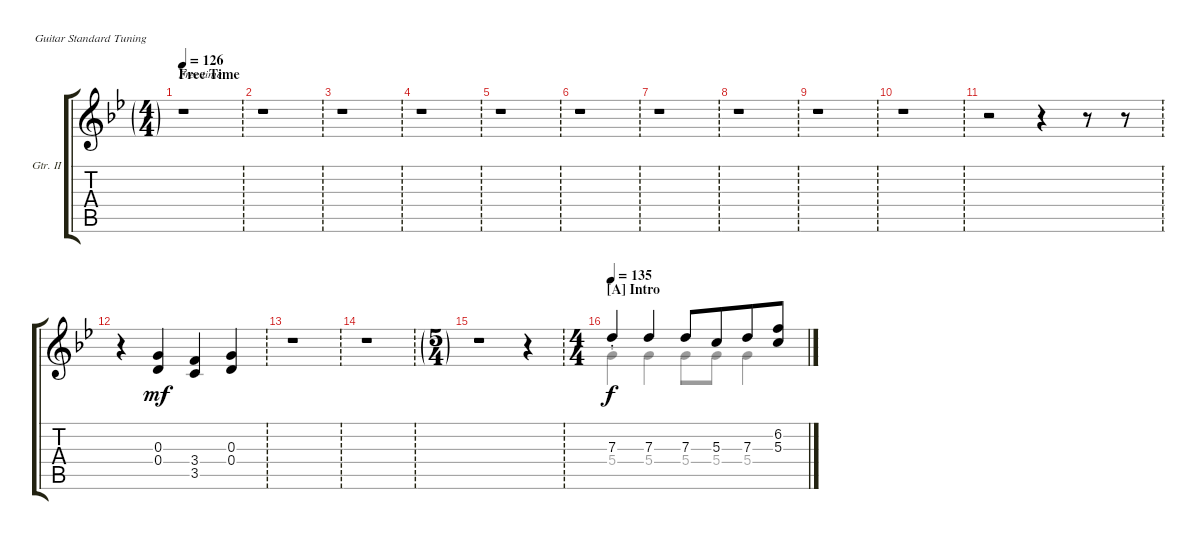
\defaultSystemsLayout 4
\bracketExtendMode groupsimilarinstruments
\firstSystemTrackNameOrientation horizontal
\otherSystemsTrackNameOrientation horizontal
\track ("Guitar II" "Gtr. II") {instrument electricguitarclean}
\staff {score tabs}
\tuning (E4 B3 G3 D3 A2 E2)
\voice
\ts (4 4)
\ft
\section ("" "Free Time")
\tempo 126
\clef g2
\scale
0.537313
\ks bb
r.1{dy mf instrument electricguitarclean} |
\ft
\scale
0.231343 r.1 |
\ft
\scale
0.231343 r.1 |
\ft
\scale
0.333333 r.1 |
\ft
\scale
0.333333 r.1 |
\ft
\scale
0.333333 r.1 |
\ft
\scale
0.333333 r.1 |
\ft
\scale
0.333333 r.1 |
\ft
\scale
0.333333 r.1 |
\ft
\scale
0.333333 r.1 |
\ft
\scale
0.333333 r.2 r.4 r.8 r.8 |
\ft
\scale
0.333333 r.4 (0.4 0.3).4 (3.5 3.4).4 (0.4 0.3).4 |
\ft
\scale
0.231343 r.1 |
\ft
\scale
0.231343 r.1 |
\ts (5 4)
\ft
\scale
0.537313 r.1 r.4 |
\ts (4 4)
\section ("A" "Intro")
\tempo 135
\scale
0.32631 7.3{st}.4{dy f} 7.3.4 7.3.8 5.3.8{beam merge} 7.3.8 (6.2 5.3).8
\voice
\clef g2
\ottava regular
\simile none
\scale
0.537313
\ks bb
|
\scale
0.231343 |
\scale
0.231343 |
\scale
0.333333 |
\scale
0.333333 |
\scale
0.333333 |
\scale
0.333333 |
\scale
0.333333 |
\scale
0.333333 |
\scale
0.333333 |
\scale
0.333333 |
\scale
0.333333 |
\scale
0.231343 |
\scale
0.231343 |
\scale
0.537313 |
\scale
0.32631 5.4{st}.4 5.4.4 5.4.8 5.4.8 5.4.4
